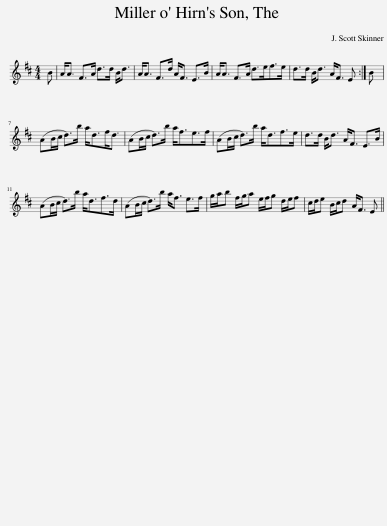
X:1
L:1/8
M:4/4
I:linebreak $
K:D
V:1 treble
V:1
 B | A<A F>A d>d B<d | A<A F>d A<F E>B | A<A F>A d>ef>e | d>d B<d A<F E :| %5
 B |$ (AB/c/ d>)b a<df<d | (AB/c/ d>)b a<fe>f | (AB/c/ d>)b a<df>e | d>d B<d A<F E>B |$ %10
 (AB/c/ d>)b a<df>d | (AB/c/ d>)b a<f e>f | g/a/b f/g/a e/f/g d/e/f | c/d/e B/c/d A<F E || %14
